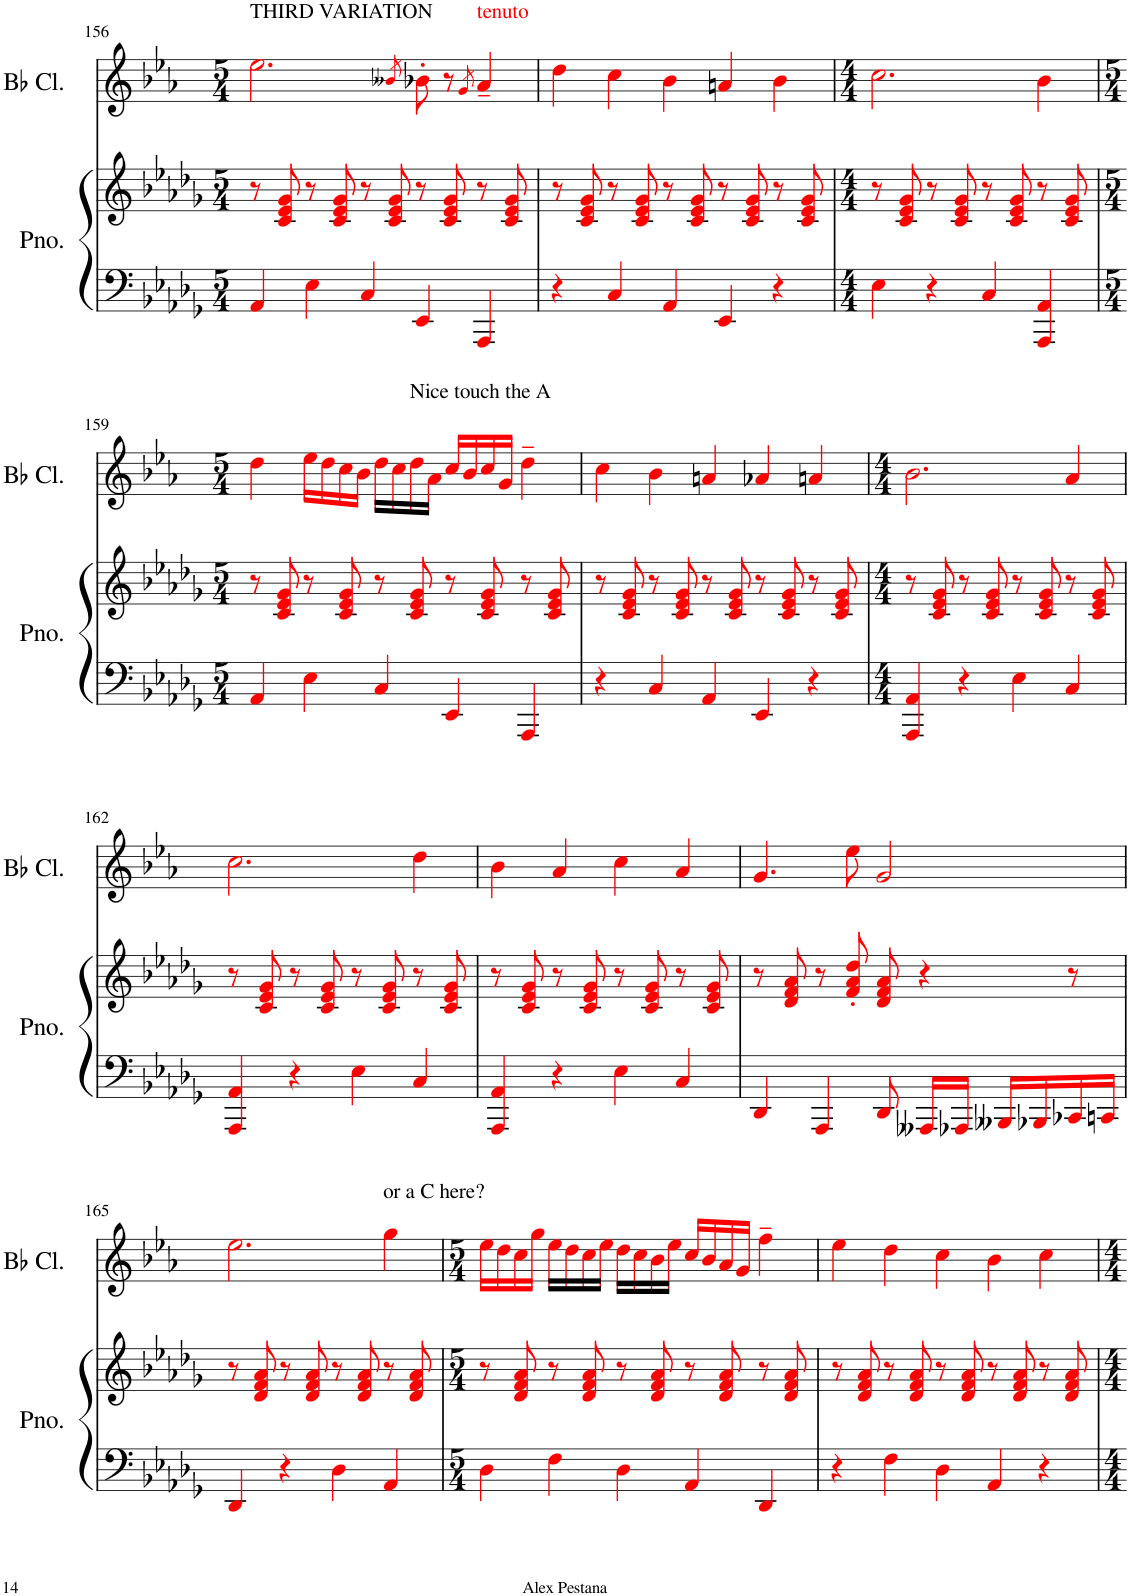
**kern	**kern	**kern
*part2	*part2	*part1
*staff3	*staff2	*staff1
*I"Piano	*	*I"Bb Clarinet
*I'Pno.	*	*I'Bb Cl.
!!LO:PB:g=z
*clefF4	*clefG2	*clefG2
*	*	*Trd1c2
*k[b-e-a-d-g-]	*k[b-e-a-d-g-]	*k[b-e-a-]
*M5/4	*M5/4	*M5/4
=156	=156	=156
!	!	!LO:TX:a:t=THIRD VARIATION
4AA-i/	8r	2.ee-i\
.	8ci/ 8e-i/ 8g-i/	.
4E-i\	8r	.
.	8ci/ 8e-i/ 8g-i/	.
4Ci/	8r	.
.	8ci/ 8e-i/ 8g-i/	.
.	.	8qb--Xi/
4EE-i/	8r	8b-X'i\
.	8ci/ 8e-i/ 8g-i/	8r
.	.	8qgi/
!	!	!LO:TX:a:color=#FF0000:t=tenuto
4AAA-i/	8r	4a-~i/
.	8ci/ 8e-i/ 8g-i/	.
=157	=157	=157
4r	8r	4ddi\
.	8ci/ 8e-i/ 8g-i/	.
4Ci/	8r	4cci\
.	8ci/ 8e-i/ 8g-i/	.
4AA-i/	8r	4b-i\
.	8ci/ 8e-i/ 8g-i/	.
4EE-i/	8r	4ani/
.	8ci/ 8e-i/ 8g-i/	.
4r	8r	4b-i\
.	8ci/ 8e-i/ 8g-i/	.
=158	=158	=158
*M4/4	*M4/4	*M4/4
4E-i\	8r	2.cci\
.	8ci/ 8e-i/ 8g-i/	.
4r	8r	.
.	8ci/ 8e-i/ 8g-i/	.
4Ci/	8r	.
.	8ci/ 8e-i/ 8g-i/	.
4AAA-i/ 4AA-i/	8r	4b-i\
.	8ci/ 8e-i/ 8g-i/	.
!!LO:LB:g=z
=159	=159	=159
*M5/4	*M5/4	*M5/4
4AA-i/	8r	4ddi\
.	8ci/ 8e-i/ 8g-i/	.
4E-i\	8r	16ee-i\LL
.	.	16ddi\
.	8ci/ 8e-i/ 8g-i/	16cci\
.	.	16b-i\JJ
4Ci/	8r	16ddi\LL
.	.	16cci\
!	!	!LO:TX:a:t=Nice touch the A
.	8ci/ 8e-i/ 8g-i/	16ddi\
.	.	16a-i\JJ
4EE-i/	8r	16cci/LL
.	.	16b-i/
.	8ci/ 8e-i/ 8g-i/	16cci/
.	.	16gi/JJ
4AAA-i/	8r	4dd~i\
.	8ci/ 8e-i/ 8g-i/	.
=160	=160	=160
4r	8r	4cci\
.	8ci/ 8e-i/ 8g-i/	.
4Ci/	8r	4b-i\
.	8ci/ 8e-i/ 8g-i/	.
4AA-i/	8r	4ani/
.	8ci/ 8e-i/ 8g-i/	.
4EE-i/	8r	4a-Xi/
.	8ci/ 8e-i/ 8g-i/	.
4r	8r	4ani/
.	8ci/ 8e-i/ 8g-i/	.
=161	=161	=161
*M4/4	*M4/4	*M4/4
4AAA-i/ 4AA-i/	8r	2.b-i\
.	8ci/ 8e-i/ 8g-i/	.
4r	8r	.
.	8ci/ 8e-i/ 8g-i/	.
4E-i\	8r	.
.	8ci/ 8e-i/ 8g-i/	.
4Ci/	8r	4a-i/
.	8ci/ 8e-i/ 8g-i/	.
!!LO:LB:g=z
=162	=162	=162
4AAA-i/ 4AA-i/	8r	2.cci\
.	8ci/ 8e-i/ 8g-i/	.
4r	8r	.
.	8ci/ 8e-i/ 8g-i/	.
4E-i\	8r	.
.	8ci/ 8e-i/ 8g-i/	.
4Ci/	8r	4ddi\
.	8ci/ 8e-i/ 8g-i/	.
=163	=163	=163
4AAA-i/ 4AA-i/	8r	4b-i\
.	8ci/ 8e-i/ 8g-i/	.
4r	8r	4a-i/
.	8ci/ 8e-i/ 8g-i/	.
4E-i\	8r	4cci\
.	8ci/ 8e-i/ 8g-i/	.
4Ci/	8r	4a-i/
.	8ci/ 8e-i/ 8g-i/	.
=164	=164	=164
4DD-i/	8r	4.gi/
.	8d-i/ 8fi/ 8a-i/	.
4AAA-i/	8r	.
.	8fi/' 8a-i/' 8dd-i/'	8ee-i\
8DD-i/	8d-i/ 8fi/ 8a-i/	2gi/
16AAA--Xi/LL	4r	.
16AAA-Xi/JJ	.	.
16BBB--Xi/LL	.	.
16BBB-Xi/	.	.
16CC-Xi/	8r	.
16CCni/JJ	.	.
!!LO:LB:g=z
=165	=165	=165
4DD-i/	8r	2.ee-i\
.	8d-i/ 8fi/ 8a-i/	.
4r	8r	.
.	8d-i/ 8fi/ 8a-i/	.
4D-i\	8r	.
.	8d-i/ 8fi/ 8a-i/	.
!	!	!LO:TX:a:t=or a C here?
4AA-i/	8r	4ggi\
.	8d-i/ 8fi/ 8a-i/	.
=166	=166	=166
*M5/4	*M5/4	*M5/4
4D-i\	8r	16ee-i\LL
.	.	16ddi\
.	8d-i/ 8fi/ 8a-i/	16cci\
.	.	16ggi\JJ
4Fi\	8r	16ee-i\LL
.	.	16ddi\
.	8d-i/ 8fi/ 8a-i/	16cci\
.	.	16ee-i\JJ
4D-i\	8r	16ddi\LL
.	.	16cci\
.	8d-i/ 8fi/ 8a-i/	16b-i\
.	.	16ee-i\JJ
4AA-i/	8r	16cci/LL
.	.	16b-i/
.	8d-i/ 8fi/ 8a-i/	16a-i/
.	.	16gi/JJ
4DD-i/	8r	4ff~i\
.	8d-i/ 8fi/ 8a-i/	.
=167	=167	=167
4r	8r	4ee-i\
.	8d-i/ 8fi/ 8a-i/	.
4Fi\	8r	4ddi\
.	8d-i/ 8fi/ 8a-i/	.
4D-i\	8r	4cci\
.	8d-i/ 8fi/ 8a-i/	.
4AA-i/	8r	4b-i\
.	8d-i/ 8fi/ 8a-i/	.
4r	8r	4cci\
.	8d-i/ 8fi/ 8a-i/	.
=	=	=
*-	*-	*-
